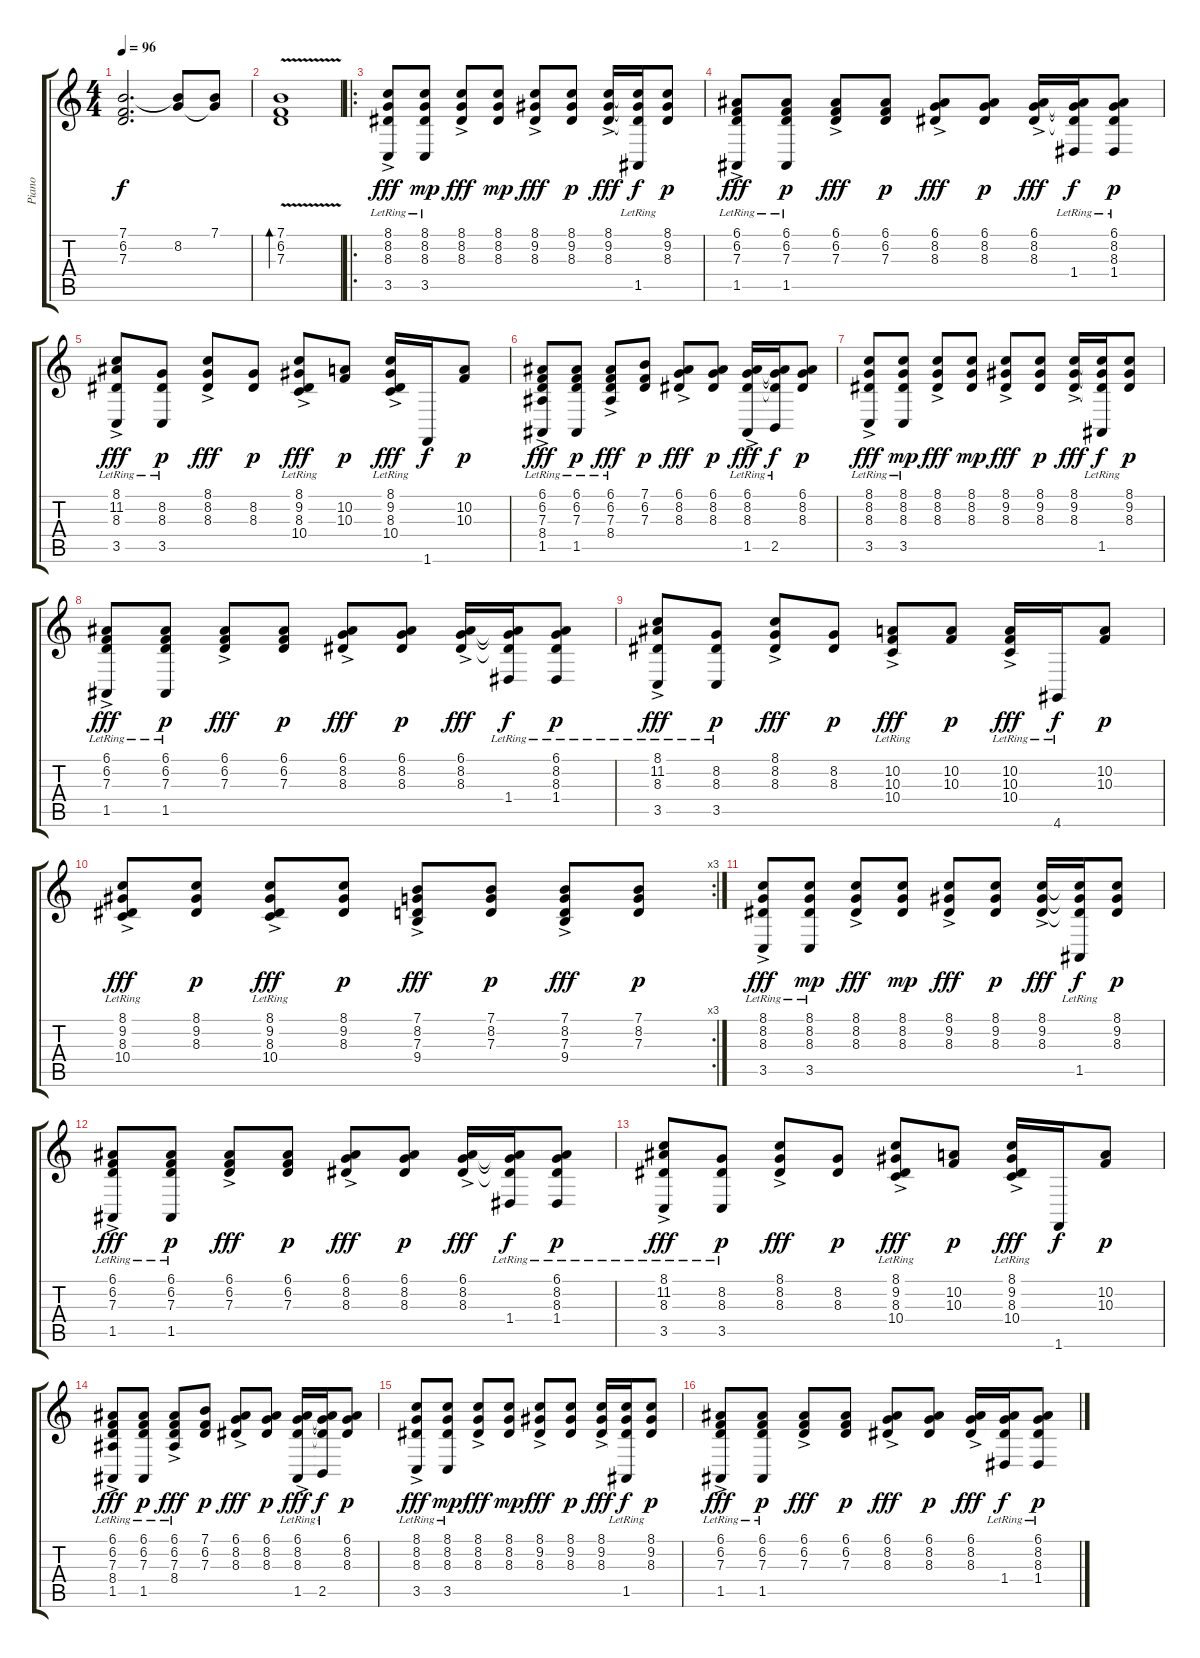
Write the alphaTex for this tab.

\track ("Piano" "Piano") {instrument acousticgrandpiano}
\staff {score tabs}
\tuning (E4 B3 G3 D3 A2 E2) {hide}
\ts (4 4)
\tempo 96
\clef g2
\ks c
(7.1 6.2 7.3).2{d dy f} (7.1{t} 8.2).8 (7.1 8.2{t}).8 |
(7.1{v} 6.2{v} 7.3).1{bd 60} |
\ro
(8.1{ac} 8.2{ac} 8.3{ac} 3.5{lr}).8{dy fff} (8.1 8.2 8.3 3.5{lr}).8{dy mp volume 11 instrument acousticgrandpiano} (8.1{ac} 8.2{ac} 8.3{ac}).8{dy fff} (8.1 8.2 8.3).8{dy mp} (8.1{ac} 9.2{ac} 8.3{ac}).8{dy fff} (8.1 9.2 8.3).8{dy p} (8.1{ac} 9.2{ac} 8.3{ac}).16{dy fff} (8.1{t} 9.2{t} 8.3{t} 1.5{lr}).16{dy f} (8.1 9.2 8.3).8{dy p} |
(6.1{ac} 6.2{ac} 7.3{ac} 1.5{lr}).8{dy fff} (6.1 6.2 7.3 1.5{lr}).8{dy p} (6.1{ac} 6.2{ac} 7.3{ac}).8{dy fff} (6.1 6.2 7.3).8{dy p} (6.1{ac} 8.2{ac} 8.3{ac}).8{dy fff} (6.1 8.2 8.3).8{dy p} (6.1{ac} 8.2{ac} 8.3{ac}).16{dy fff} (6.1{t} 8.2{t} 8.3{t} 1.4{lr}).16{dy f} (6.1 8.2 8.3 1.4{lr}).8{dy p} |
(8.1 11.2{ac} 8.3{ac} 3.5{lr}).8{dy fff} (8.2 8.3 3.5{lr}).8{dy p} (8.1 8.2{ac} 8.3{ac}).8{dy fff} (8.2 8.3).8{dy p} (8.1 9.2 8.3{ac} 10.4{lr}).8{dy fff} (10.2 10.3).8{dy p} (8.1 9.2{ac} 8.3{ac} 10.4{lr}).16{dy fff} 1.6.16{dy f} (10.2 10.3).8{dy p} |
(6.1{ac} 6.2{ac} 7.3{ac} 8.4{lr} 1.5{lr}).8{dy fff} (6.1 6.2 7.3 1.5{lr}).8{dy p} (6.1{ac} 6.2{ac} 7.3{ac} 8.4{lr}).8{dy fff} (7.1 6.2 7.3).8{dy p} (6.1{ac} 8.2{ac} 8.3{ac}).8{dy fff} (6.1 8.2 8.3).8{dy p} (6.1{ac} 8.2{ac} 8.3{ac} 1.5{lr}).16{dy fff} (6.1{t} 8.2{t} 8.3{t} 2.5{lr}).16{dy f} (6.1 8.2 8.3).8{dy p} |
(8.1{ac} 8.2{ac} 8.3{ac} 3.5{lr}).8{dy fff} (8.1 8.2 8.3 3.5{lr}).8{dy mp} (8.1{ac} 8.2{ac} 8.3{ac}).8{dy fff} (8.1 8.2 8.3).8{dy mp} (8.1{ac} 9.2{ac} 8.3{ac}).8{dy fff} (8.1 9.2 8.3).8{dy p} (8.1{ac} 9.2{ac} 8.3{ac}).16{dy fff} (8.1{t} 9.2{t} 8.3{t} 1.5{lr}).16{dy f} (8.1 9.2 8.3).8{dy p} |
(6.1{ac} 6.2{ac} 7.3{ac} 1.5{lr}).8{dy fff} (6.1 6.2 7.3 1.5{lr}).8{dy p} (6.1{ac} 6.2{ac} 7.3{ac}).8{dy fff} (6.1 6.2 7.3).8{dy p} (6.1{ac} 8.2{ac} 8.3{ac}).8{dy fff} (6.1 8.2 8.3).8{dy p} (6.1{ac} 8.2{ac} 8.3{ac}).16{dy fff} (6.1{t} 8.2{t} 8.3{t} 1.4{lr}).16{dy f} (6.1 8.2 8.3 1.4{lr}).8{dy p} |
(8.1 11.2{ac} 8.3{ac} 3.5{lr}).8{dy fff} (8.2 8.3 3.5{lr}).8{dy p} (8.1 8.2{ac} 8.3{ac}).8{dy fff} (8.2 8.3).8{dy p} (10.2 10.3{ac} 10.4{lr}).8{dy fff} (10.2 10.3).8{dy p} (10.2{ac} 10.3{ac} 10.4{lr}).16{dy fff} 4.6{lr}.16{dy f} (10.2 10.3).8{dy p} |
\rc 3
(8.1{ac} 9.2{ac} 8.3{ac} 10.4{lr}).8{dy fff} (8.1 9.2 8.3).8{dy p} (8.1{ac} 9.2{ac} 8.3{ac} 10.4{lr}).8{dy fff} (8.1 9.2 8.3).8{dy p} (7.1{ac} 8.2{ac} 7.3{ac} 9.4).8{dy fff} (7.1 8.2 7.3).8{dy p} (7.1{ac} 8.2{ac} 7.3{ac} 9.4).8{dy fff} (7.1 8.2 7.3).8{dy p} |
(8.1{ac} 8.2{ac} 8.3{ac} 3.5{lr}).8{dy fff} (8.1 8.2 8.3 3.5{lr}).8{dy mp} (8.1{ac} 8.2{ac} 8.3{ac}).8{dy fff} (8.1 8.2 8.3).8{dy mp} (8.1{ac} 9.2{ac} 8.3{ac}).8{dy fff} (8.1 9.2 8.3).8{dy p} (8.1{ac} 9.2{ac} 8.3{ac}).16{dy fff} (8.1{t} 9.2{t} 8.3{t} 1.5{lr}).16{dy f} (8.1 9.2 8.3).8{dy p} |
(6.1{ac} 6.2{ac} 7.3{ac} 1.5{lr}).8{dy fff} (6.1 6.2 7.3 1.5{lr}).8{dy p} (6.1{ac} 6.2{ac} 7.3{ac}).8{dy fff} (6.1 6.2 7.3).8{dy p} (6.1{ac} 8.2{ac} 8.3{ac}).8{dy fff} (6.1 8.2 8.3).8{dy p} (6.1{ac} 8.2{ac} 8.3{ac}).16{dy fff} (6.1{t} 8.2{t} 8.3{t} 1.4{lr}).16{dy f} (6.1 8.2 8.3 1.4{lr}).8{dy p} |
(8.1 11.2{ac} 8.3{ac} 3.5{lr}).8{dy fff} (8.2 8.3 3.5{lr}).8{dy p} (8.1 8.2{ac} 8.3{ac}).8{dy fff} (8.2 8.3).8{dy p} (8.1 9.2 8.3{ac} 10.4{lr}).8{dy fff} (10.2 10.3).8{dy p} (8.1 9.2{ac} 8.3{ac} 10.4{lr}).16{dy fff} 1.6.16{dy f} (10.2 10.3).8{dy p} |
(6.1{ac} 6.2{ac} 7.3{ac} 8.4{lr} 1.5{lr}).8{dy fff} (6.1 6.2 7.3 1.5{lr}).8{dy p} (6.1{ac} 6.2{ac} 7.3{ac} 8.4{lr}).8{dy fff} (7.1 6.2 7.3).8{dy p} (6.1{ac} 8.2{ac} 8.3{ac}).8{dy fff} (6.1 8.2 8.3).8{dy p} (6.1{ac} 8.2{ac} 8.3{ac} 1.5{lr}).16{dy fff} (6.1{t} 8.2{t} 8.3{t} 2.5{lr}).16{dy f} (6.1 8.2 8.3).8{dy p} |
(8.1{ac} 8.2{ac} 8.3{ac} 3.5{lr}).8{dy fff} (8.1 8.2 8.3 3.5{lr}).8{dy mp} (8.1{ac} 8.2{ac} 8.3{ac}).8{dy fff} (8.1 8.2 8.3).8{dy mp} (8.1{ac} 9.2{ac} 8.3{ac}).8{dy fff} (8.1 9.2 8.3).8{dy p} (8.1{ac} 9.2{ac} 8.3{ac}).16{dy fff} (8.1{t} 9.2{t} 8.3{t} 1.5{lr}).16{dy f} (8.1 9.2 8.3).8{dy p} |
(6.1{ac} 6.2{ac} 7.3{ac} 1.5{lr}).8{dy fff} (6.1 6.2 7.3 1.5{lr}).8{dy p} (6.1{ac} 6.2{ac} 7.3{ac}).8{dy fff} (6.1 6.2 7.3).8{dy p} (6.1{ac} 8.2{ac} 8.3{ac}).8{dy fff} (6.1 8.2 8.3).8{dy p} (6.1{ac} 8.2{ac} 8.3{ac}).16{dy fff} (6.1{t} 8.2{t} 8.3{t} 1.4{lr}).16{dy f} (6.1 8.2 8.3 1.4{lr}).8{dy p}
